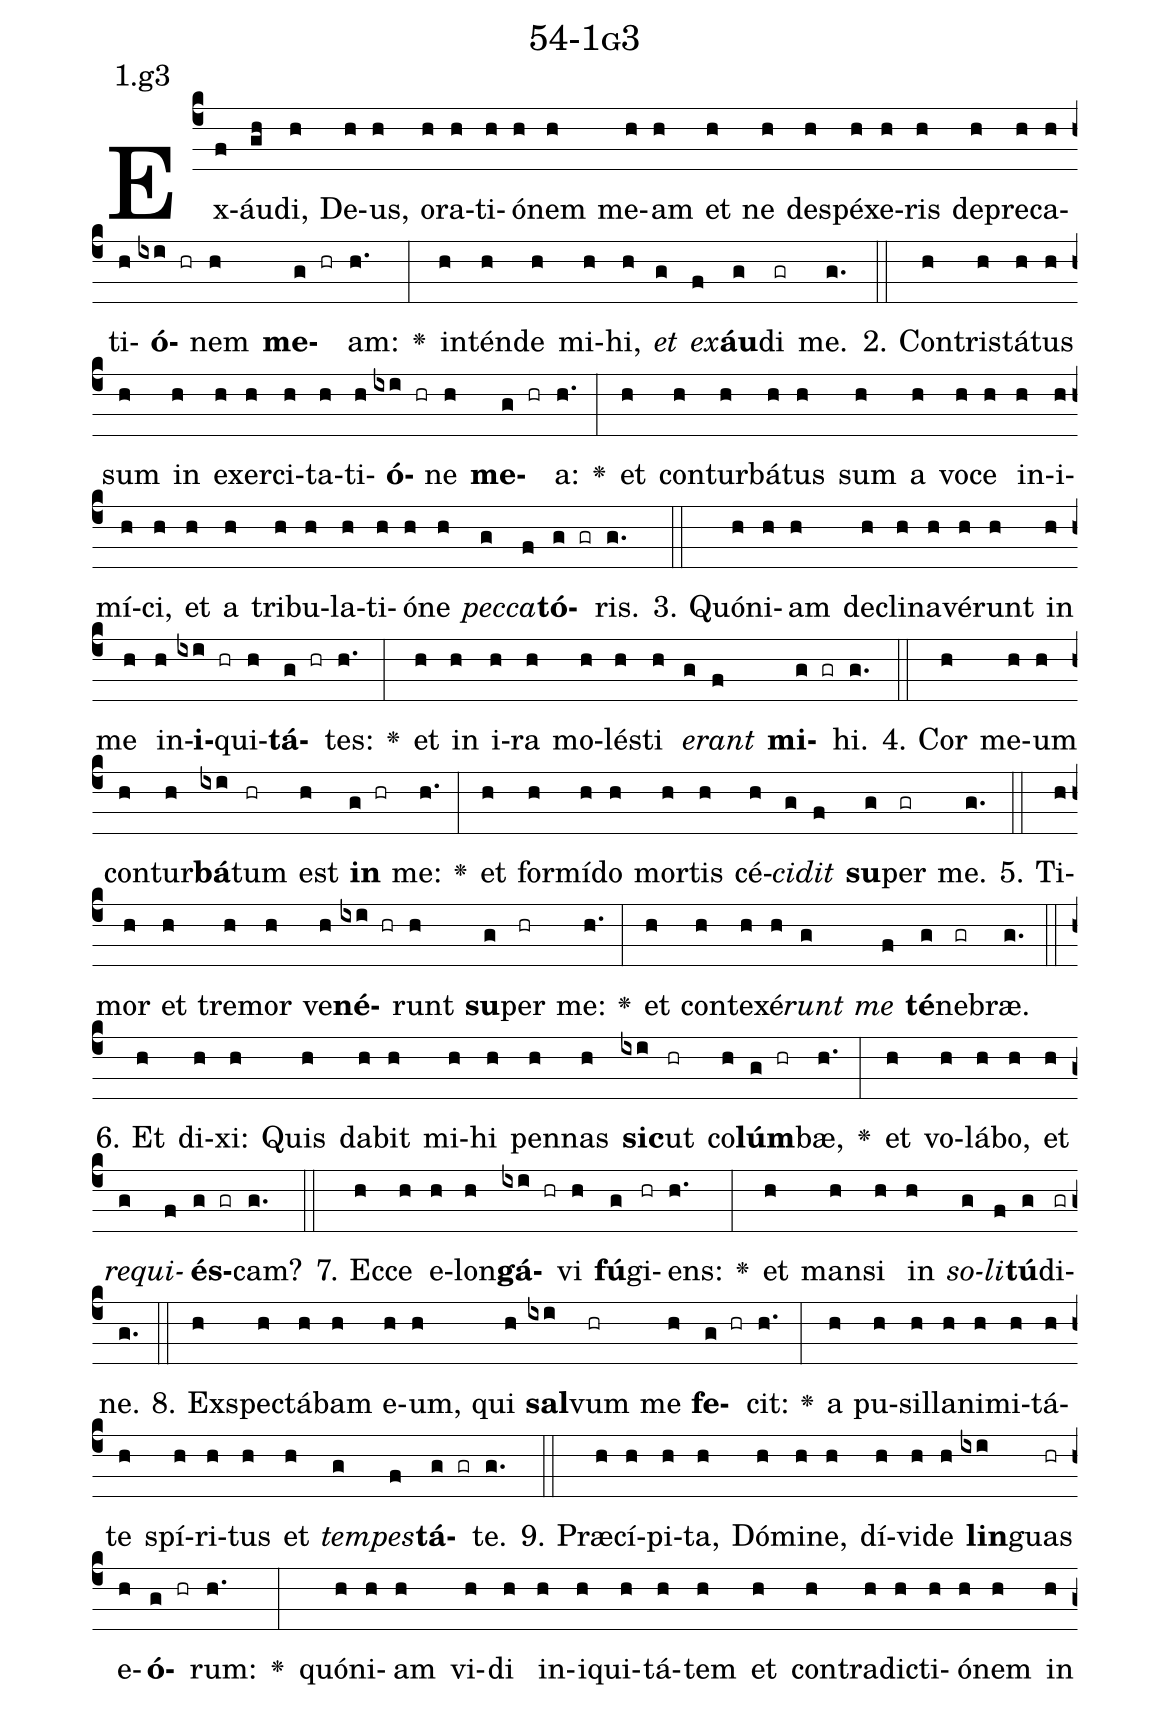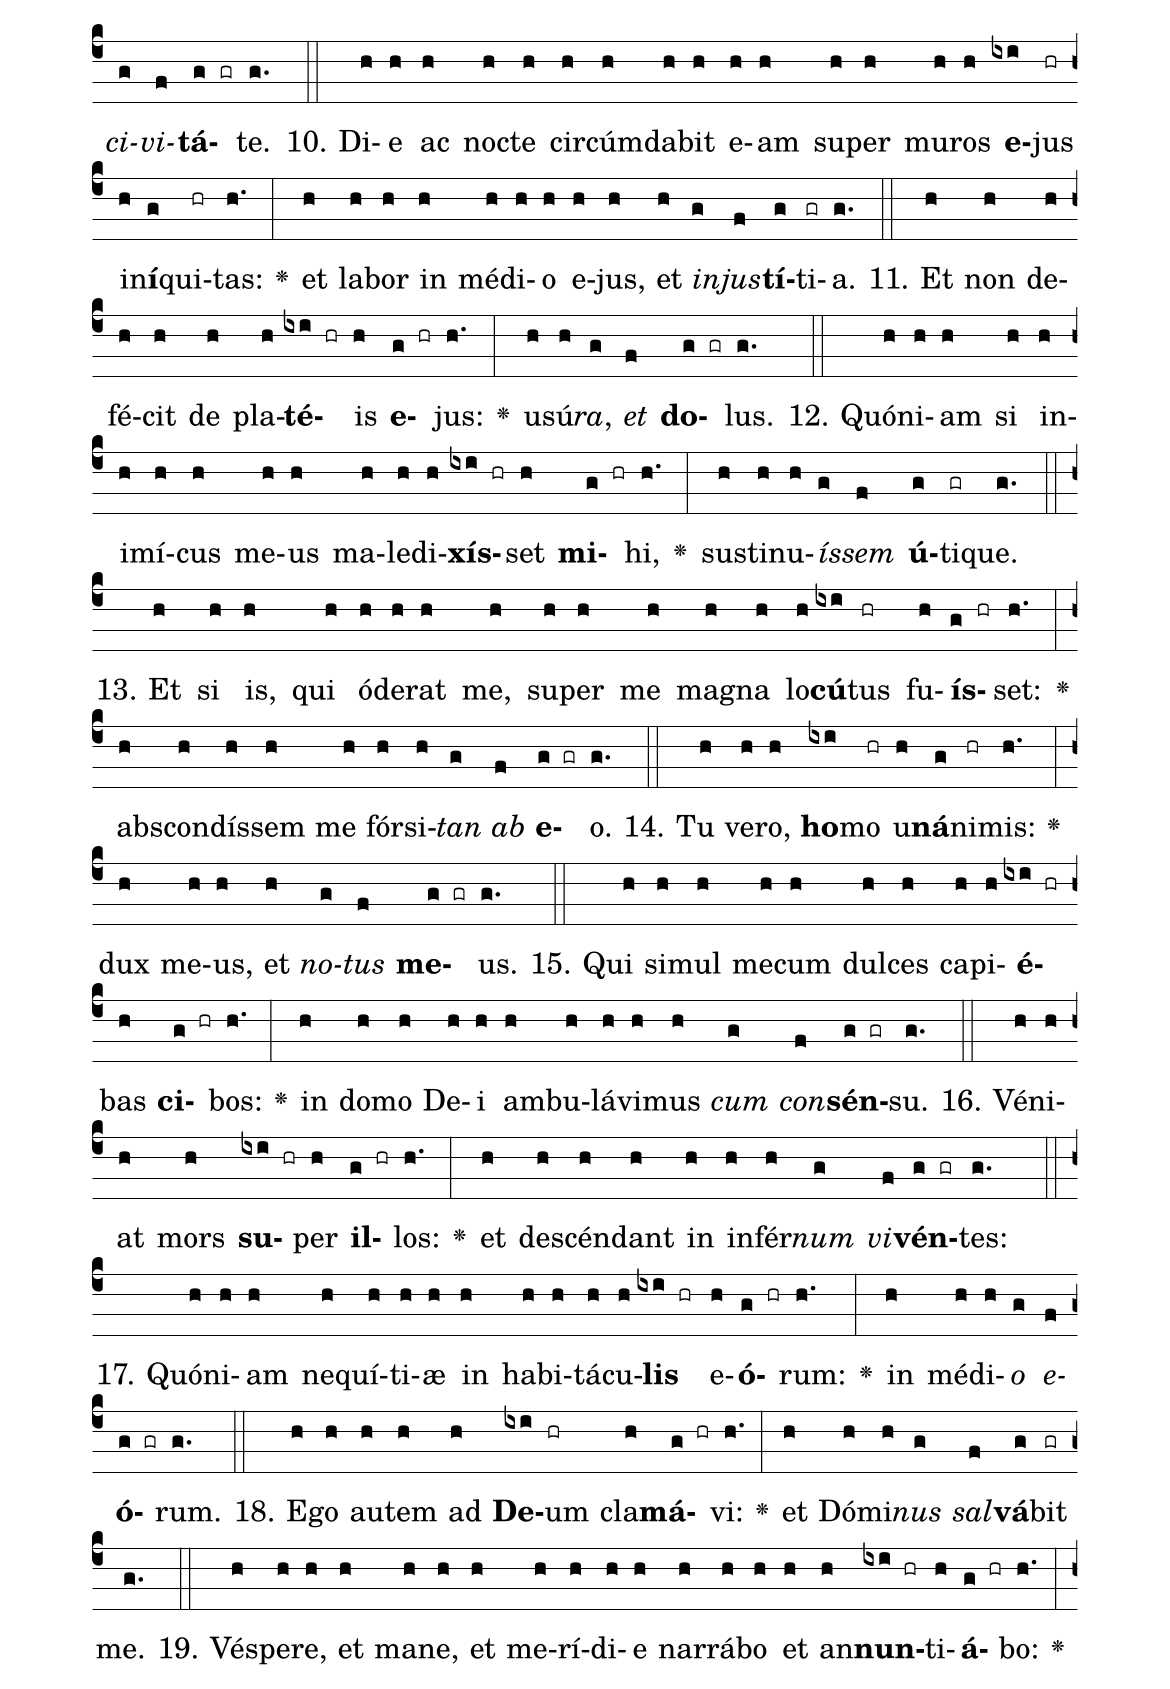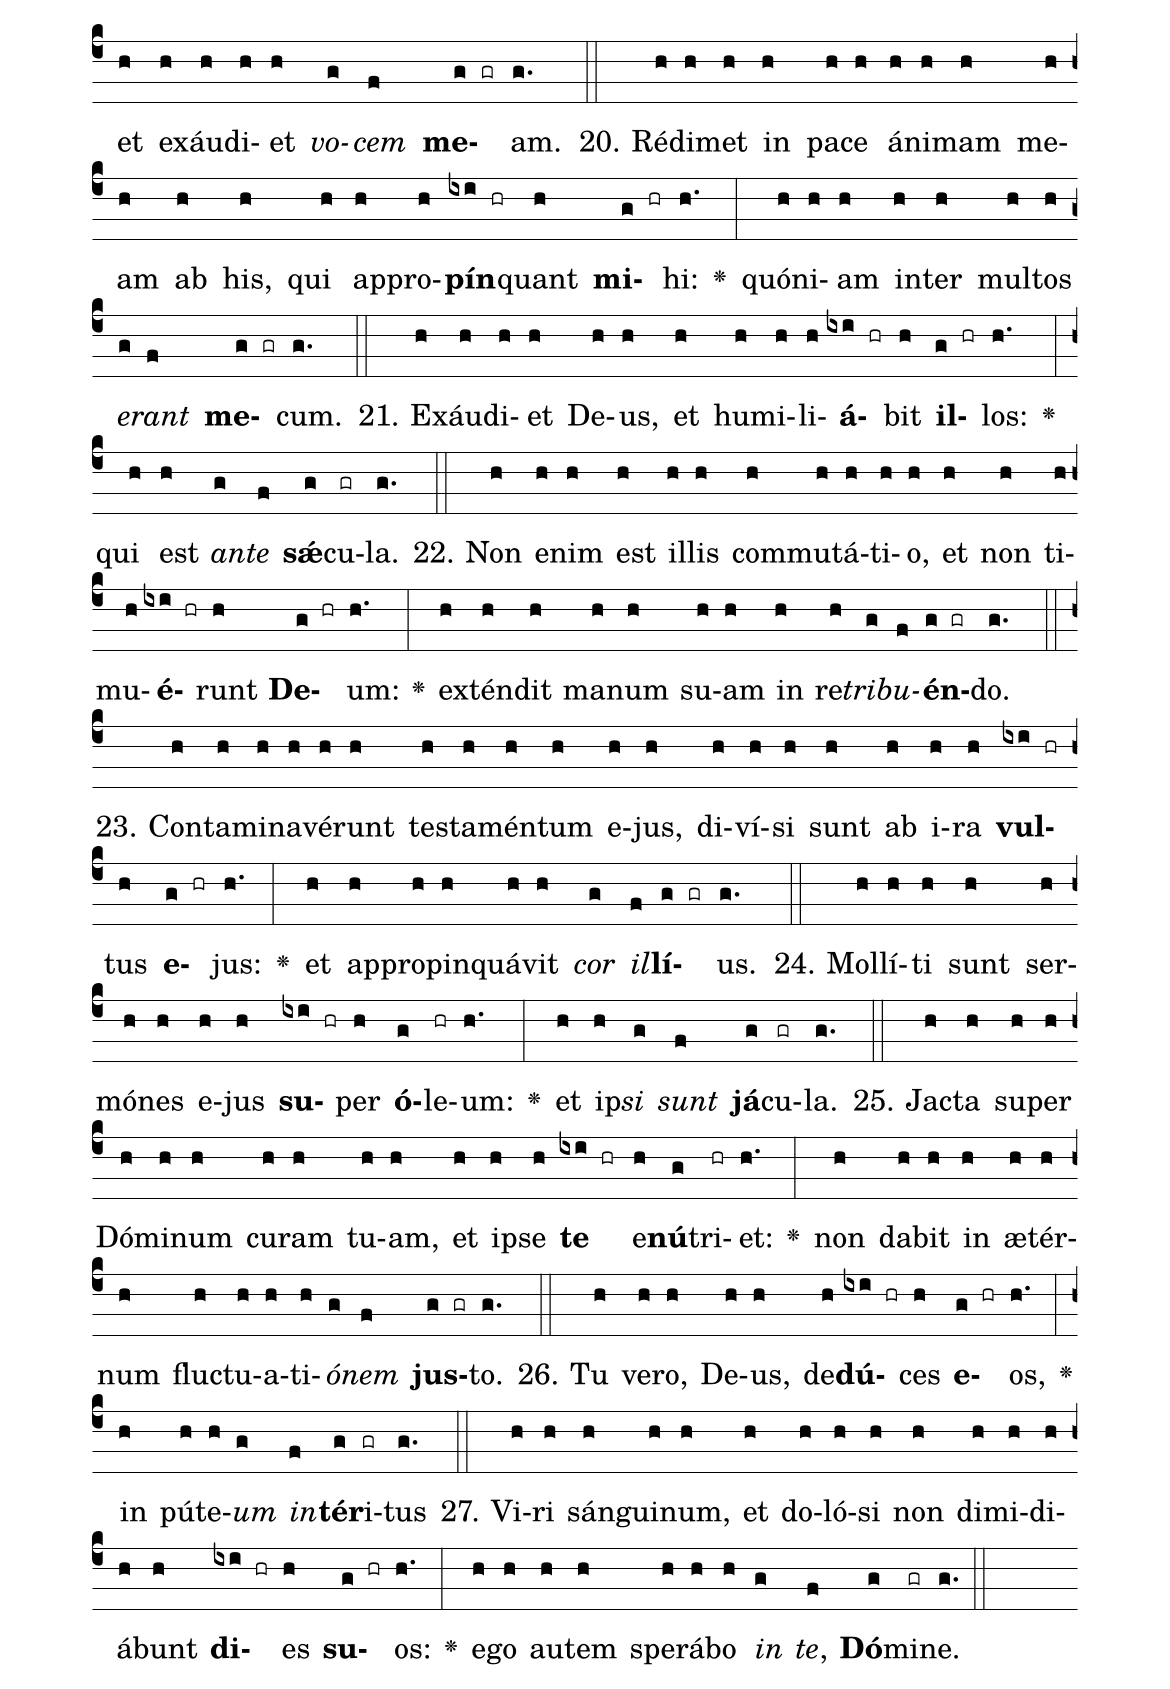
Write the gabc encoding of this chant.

name: 54-1g3;
annotation: 1.g3;
%%
(c4)Ex(f)áu(gh)di,(h) De(h)us,(h) o(h)ra(h)ti(h)ó(h)nem(h) me(h)am(h) et(h) ne(h) de(h)spé(h)xe(h)ris(h) de(h)pre(h)ca(h)ti(h)<b>ó</b>(ixi hr)nem(h) <b>me</b>(g hr)am:(h.) <v>\greheightstar</v>(:) in(h)tén(h)de(h) mi(h)hi,(h) <i>et</i>(g) <i>ex</i>(f)<b>áu</b>(g)di(gr) me.(g.) (::)
2. Con(h)tris(h)tá(h)tus(h) sum(h) in(h) ex(h)er(h)ci(h)ta(h)ti(h)<b>ó</b>(ixi hr)ne(h) <b>me</b>(g hr)a:(h.) <v>\greheightstar</v>(:) et(h) con(h)tur(h)bá(h)tus(h) sum(h) a(h) vo(h)ce(h) in(h)i(h)mí(h)ci,(h) et(h) a(h) tri(h)bu(h)la(h)ti(h)ó(h)ne(h) <i>pec</i>(g)<i>ca</i>(f)<b>tó</b>(g gr)ris.(g.) (::)
3. Quón(h)i(h)am(h) de(h)cli(h)na(h)vé(h)runt(h) in(h) me(h) in(h)<b>i</b>(ixi hr)qui(h)<b>tá</b>(g hr)tes:(h.) <v>\greheightstar</v>(:) et(h) in(h) i(h)ra(h) mo(h)lés(h)ti(h) <i>e</i>(g)<i>rant</i>(f) <b>mi</b>(g gr)hi.(g.) (::)
4. Cor(h) me(h)um(h) con(h)tur(h)<b>bá</b>(ixi)tum(hr) est(h) <b>in</b>(g hr) me:(h.) <v>\greheightstar</v>(:) et(h) for(h)mí(h)do(h) mor(h)tis(h) cé(h)<i>ci</i>(g)<i>dit</i>(f) <b>su</b>(g)per(gr) me.(g.) (::)
5. Ti(h)mor(h) et(h) tre(h)mor(h) ve(h)<b>né</b>(ixi hr)runt(h) <b>su</b>(g)per(hr) me:(h.) <v>\greheightstar</v>(:) et(h) con(h)te(h)xé(h)<i>runt</i>(g) <i>me</i>(f) <b>té</b>(g)ne(gr)bræ.(g.) (::)
6. Et(h) di(h)xi:(h) Quis(h) da(h)bit(h) mi(h)hi(h) pen(h)nas(h) <b>sic</b>(ixi)ut(hr) co(h)<b>lúm</b>(g hr)bæ,(h.) <v>\greheightstar</v>(:) et(h) vo(h)lá(h)bo,(h) et(h) <i>re</i>(g)<i>qui</i>(f)<b>és</b>(g gr)cam?(g.) (::)
7. Ec(h)ce(h) e(h)lon(h)<b>gá</b>(ixi hr)vi(h) <b>fú</b>(g)gi(hr)ens:(h.) <v>\greheightstar</v>(:) et(h) man(h)si(h) in(h) <i>so</i>(g)<i>li</i>(f)<b>tú</b>(g)di(gr)ne.(g.) (::)
8. Ex(h)spec(h)tá(h)bam(h) e(h)um,(h) qui(h) <b>sal</b>(ixi)vum(hr) me(h) <b>fe</b>(g hr)cit:(h.) <v>\greheightstar</v>(:) a(h) pu(h)sil(h)la(h)ni(h)mi(h)tá(h)te(h) spí(h)ri(h)tus(h) et(h) <i>tem</i>(g)<i>pes</i>(f)<b>tá</b>(g gr)te.(g.) (::)
9. Præ(h)cí(h)pi(h)ta,(h) Dó(h)mi(h)ne,(h) dí(h)vi(h)de(h) <b>lin</b>(ixi)guas(hr) e(h)<b>ó</b>(g hr)rum:(h.) <v>\greheightstar</v>(:) quón(h)i(h)am(h) vi(h)di(h) in(h)i(h)qui(h)tá(h)tem(h) et(h) con(h)tra(h)dic(h)ti(h)ó(h)nem(h) in(h) <i>ci</i>(g)<i>vi</i>(f)<b>tá</b>(g gr)te.(g.) (::)
10. Di(h)e(h) ac(h) noc(h)te(h) cir(h)cúm(h)da(h)bit(h) e(h)am(h) su(h)per(h) mu(h)ros(h) <b>e</b>(ixi)jus(hr) in(h)<b>í</b>(g)qui(hr)tas:(h.) <v>\greheightstar</v>(:) et(h) la(h)bor(h) in(h) mé(h)di(h)o(h) e(h)jus,(h) et(h) <i>in</i>(g)<i>jus</i>(f)<b>tí</b>(g)ti(gr)a.(g.) (::)
11. Et(h) non(h) de(h)fé(h)cit(h) de(h) pla(h)<b>té</b>(ixi hr)is(h) <b>e</b>(g hr)jus:(h.) <v>\greheightstar</v>(:) u(h)sú(h)<i>ra</i>,(g) <i>et</i>(f) <b>do</b>(g gr)lus.(g.) (::)
12. Quón(h)i(h)am(h) si(h) in(h)i(h)mí(h)cus(h) me(h)us(h) ma(h)le(h)di(h)<b>xís</b>(ixi hr)set(h) <b>mi</b>(g hr)hi,(h.) <v>\greheightstar</v>(:) sus(h)ti(h)nu(h)<i>ís</i>(g)<i>sem</i>(f) <b>ú</b>(g)ti(gr)que.(g.) (::)
13. Et(h) si(h) is,(h) qui(h) ó(h)de(h)rat(h) me,(h) su(h)per(h) me(h) ma(h)gna(h) lo(h)<b>cú</b>(ixi)tus(hr) fu(h)<b>ís</b>(g hr)set:(h.) <v>\greheightstar</v>(:) abs(h)con(h)dís(h)sem(h) me(h) fór(h)si(h)<i>tan</i>(g) <i>ab</i>(f) <b>e</b>(g gr)o.(g.) (::)
14. Tu(h) ve(h)ro,(h) <b>ho</b>(ixi)mo(hr) u(h)<b>ná</b>(g)ni(hr)mis:(h.) <v>\greheightstar</v>(:) dux(h) me(h)us,(h) et(h) <i>no</i>(g)<i>tus</i>(f) <b>me</b>(g gr)us.(g.) (::)
15. Qui(h) si(h)mul(h) me(h)cum(h) dul(h)ces(h) ca(h)pi(h)<b>é</b>(ixi hr)bas(h) <b>ci</b>(g hr)bos:(h.) <v>\greheightstar</v>(:) in(h) do(h)mo(h) De(h)i(h) am(h)bu(h)lá(h)vi(h)mus(h) <i>cum</i>(g) <i>con</i>(f)<b>sén</b>(g gr)su.(g.) (::)
16. Vé(h)ni(h)at(h) mors(h) <b>su</b>(ixi hr)per(h) <b>il</b>(g hr)los:(h.) <v>\greheightstar</v>(:) et(h) de(h)scén(h)dant(h) in(h) in(h)fér(h)<i>num</i>(g) <i>vi</i>(f)<b>vén</b>(g gr)tes:(g.) (::)
17. Quón(h)i(h)am(h) ne(h)quí(h)ti(h)æ(h) in(h) ha(h)bi(h)tá(h)cu(h)<b>lis</b>(ixi hr) e(h)<b>ó</b>(g hr)rum:(h.) <v>\greheightstar</v>(:) in(h) mé(h)di(h)<i>o</i>(g) <i>e</i>(f)<b>ó</b>(g gr)rum.(g.) (::)
18. E(h)go(h) au(h)tem(h) ad(h) <b>De</b>(ixi)um(hr) cla(h)<b>má</b>(g hr)vi:(h.) <v>\greheightstar</v>(:) et(h) Dó(h)mi(h)<i>nus</i>(g) <i>sal</i>(f)<b>vá</b>(g)bit(gr) me.(g.) (::)
19. Vés(h)pe(h)re,(h) et(h) ma(h)ne,(h) et(h) me(h)rí(h)di(h)e(h) nar(h)rá(h)bo(h) et(h) an(h)<b>nun</b>(ixi hr)ti(h)<b>á</b>(g hr)bo:(h.) <v>\greheightstar</v>(:) et(h) ex(h)áu(h)di(h)et(h) <i>vo</i>(g)<i>cem</i>(f) <b>me</b>(g gr)am.(g.) (::)
20. Réd(h)i(h)met(h) in(h) pa(h)ce(h) á(h)ni(h)mam(h) me(h)am(h) ab(h) his,(h) qui(h) ap(h)pro(h)<b>pín</b>(ixi hr)quant(h) <b>mi</b>(g hr)hi:(h.) <v>\greheightstar</v>(:) quón(h)i(h)am(h) in(h)ter(h) mul(h)tos(h) <i>e</i>(g)<i>rant</i>(f) <b>me</b>(g gr)cum.(g.) (::)
21. Ex(h)áu(h)di(h)et(h) De(h)us,(h) et(h) hu(h)mi(h)li(h)<b>á</b>(ixi hr)bit(h) <b>il</b>(g hr)los:(h.) <v>\greheightstar</v>(:) qui(h) est(h) <i>an</i>(g)<i>te</i>(f) <b>sǽ</b>(g)cu(gr)la.(g.) (::)
22. Non(h) e(h)nim(h) est(h) il(h)lis(h) com(h)mu(h)tá(h)ti(h)o,(h) et(h) non(h) ti(h)mu(h)<b>é</b>(ixi hr)runt(h) <b>De</b>(g hr)um:(h.) <v>\greheightstar</v>(:) ex(h)tén(h)dit(h) ma(h)num(h) su(h)am(h) in(h) re(h)<i>tri</i>(g)<i>bu</i>(f)<b>én</b>(g gr)do.(g.) (::)
23. Con(h)ta(h)mi(h)na(h)vé(h)runt(h) tes(h)ta(h)mén(h)tum(h) e(h)jus,(h) di(h)ví(h)si(h) sunt(h) ab(h) i(h)ra(h) <b>vul</b>(ixi hr)tus(h) <b>e</b>(g hr)jus:(h.) <v>\greheightstar</v>(:) et(h) ap(h)pro(h)pin(h)quá(h)vit(h) <i>cor</i>(g) <i>il</i>(f)<b>lí</b>(g gr)us.(g.) (::)
24. Mol(h)lí(h)ti(h) sunt(h) ser(h)mó(h)nes(h) e(h)jus(h) <b>su</b>(ixi hr)per(h) <b>ó</b>(g)le(hr)um:(h.) <v>\greheightstar</v>(:) et(h) ip(h)<i>si</i>(g) <i>sunt</i>(f) <b>já</b>(g)cu(gr)la.(g.) (::)
25. Jac(h)ta(h) su(h)per(h) Dó(h)mi(h)num(h) cu(h)ram(h) tu(h)am,(h) et(h) ip(h)se(h) <b>te</b>(ixi hr) e(h)<b>nú</b>(g)tri(hr)et:(h.) <v>\greheightstar</v>(:) non(h) da(h)bit(h) in(h) æ(h)tér(h)num(h) fluc(h)tu(h)a(h)ti(h)<i>ó</i>(g)<i>nem</i>(f) <b>jus</b>(g gr)to.(g.) (::)
26. Tu(h) ve(h)ro,(h) De(h)us,(h) de(h)<b>dú</b>(ixi hr)ces(h) <b>e</b>(g hr)os,(h.) <v>\greheightstar</v>(:) in(h) pú(h)te(h)<i>um</i>(g) <i>in</i>(f)<b>tér</b>(g)i(gr)tus(g.) (::)
27. Vi(h)ri(h) sán(h)gui(h)num,(h) et(h) do(h)ló(h)si(h) non(h) di(h)mi(h)di(h)á(h)bunt(h) <b>di</b>(ixi hr)es(h) <b>su</b>(g hr)os:(h.) <v>\greheightstar</v>(:) e(h)go(h) au(h)tem(h) spe(h)rá(h)bo(h) <i>in</i>(g) <i>te</i>,(f) <b>Dó</b>(g)mi(gr)ne.(g.) (::)
